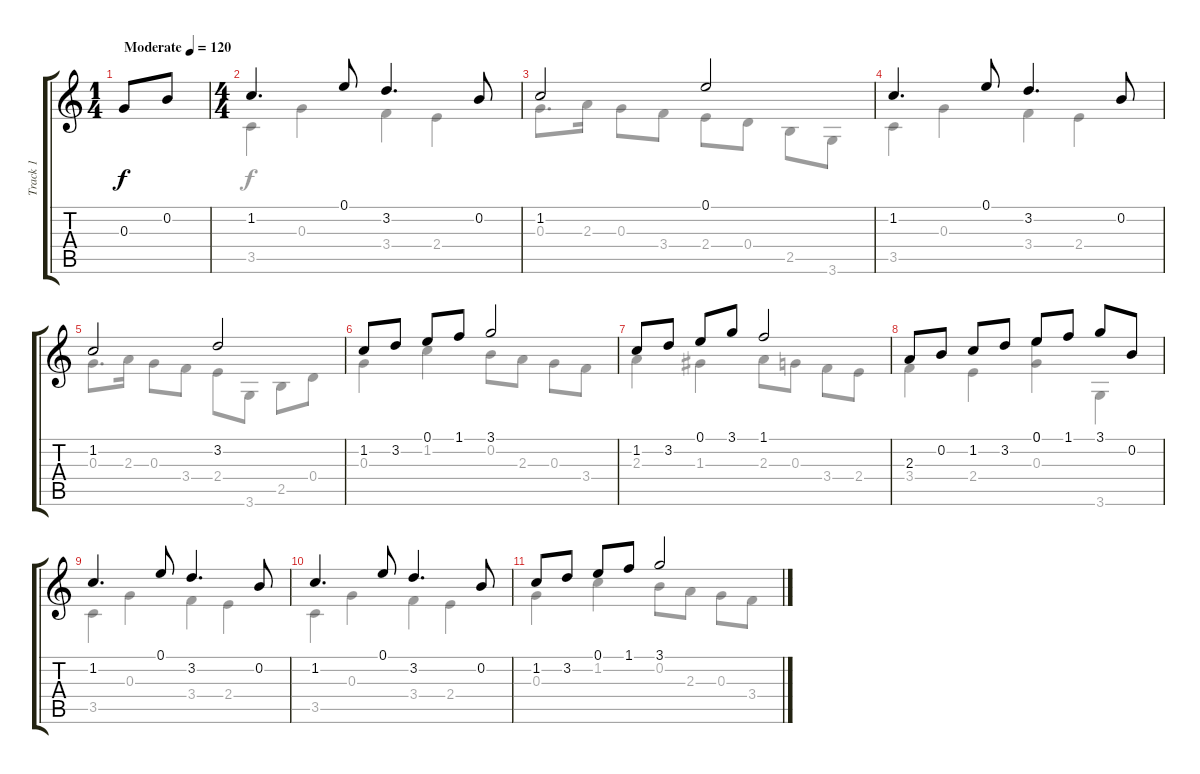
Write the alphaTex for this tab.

\track ("Track 1" "Track 1") {instrument acousticguitarnylon}
\staff {score tabs}
\tuning (E4 B3 G3 D3 A2 E2) {hide}
\voice
\ts (1 4)
\tempo (120 "Moderate")
\clef g2
\ks c
0.3.8{dy f instrument acousticguitarnylon} 0.2.8 |
\ts (4 4)
1.2.4{d} 0.1.8 3.2.4{d} 0.2.8 |
1.2.2 0.1.2 |
1.2.4{d} 0.1.8 3.2.4{d} 0.2.8 |
1.2.2 3.2.2 |
1.2.8 3.2.8 0.1.8 1.1.8 3.1.2 |
1.2.8 3.2.8 0.1.8 3.1.8 1.1.2 |
2.3.8 0.2.8 1.2.8 3.2.8 0.1.8 1.1.8 3.1.8 0.2.8 |
1.2.4{d} 0.1.8 3.2.4{d} 0.2.8 |
1.2.4{d} 0.1.8 3.2.4{d} 0.2.8 |
1.2.8 3.2.8 0.1.8 1.1.8 3.1.2
\voice
\clef g2
\ottava regular
\simile none
\ks c
|
3.5.4 0.3.4 3.4.4 2.4.4 |
0.3.8{d} 2.3.16 0.3.8 3.4.8 2.4.8 0.4.8 2.5.8 3.6.8 |
3.5.4 0.3.4 3.4.4 2.4.4 |
0.3.8{d} 2.3.16 0.3.8 3.4.8 2.4.8 3.6.8 2.5.8 0.4.8 |
0.3.4 1.2.4 0.2.8 2.3.8 0.3.8 3.4.8 |
2.3.4 1.3.4 2.3.8 0.3.8 3.4.8 2.4.8 |
3.4.4 2.4.4 (0.1 0.3).4 3.6.4 |
3.5.4 0.3.4 3.4.4 2.4.4 |
3.5.4 0.3.4 3.4.4 2.4.4 |
0.3.4 1.2.4 0.2.8 2.3.8 0.3.8 3.4.8
